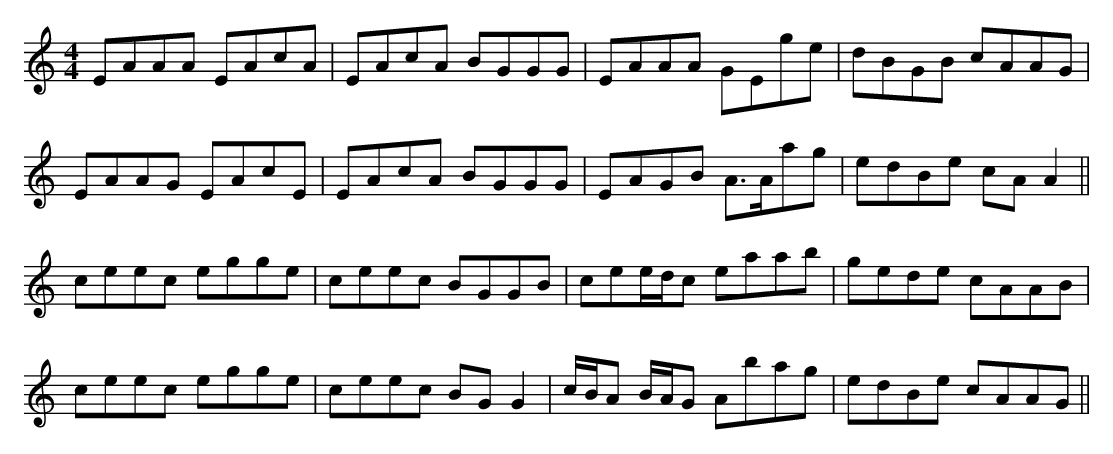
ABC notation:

X:1
M:4/4
K:Amin
EAAA EAcA|EAcA BGGG|EAAA GEge|dBGB cAAG|
EAAG EAcE|EAcA BGGG|EAGB A>Aag|edBe cAA2||
ceec egge|ceec BGGB|cee/d/c eaab|gede cAAB|
ceec egge|ceec BGG2|c/B/A B/A/G Abag|edBe cAAG||
